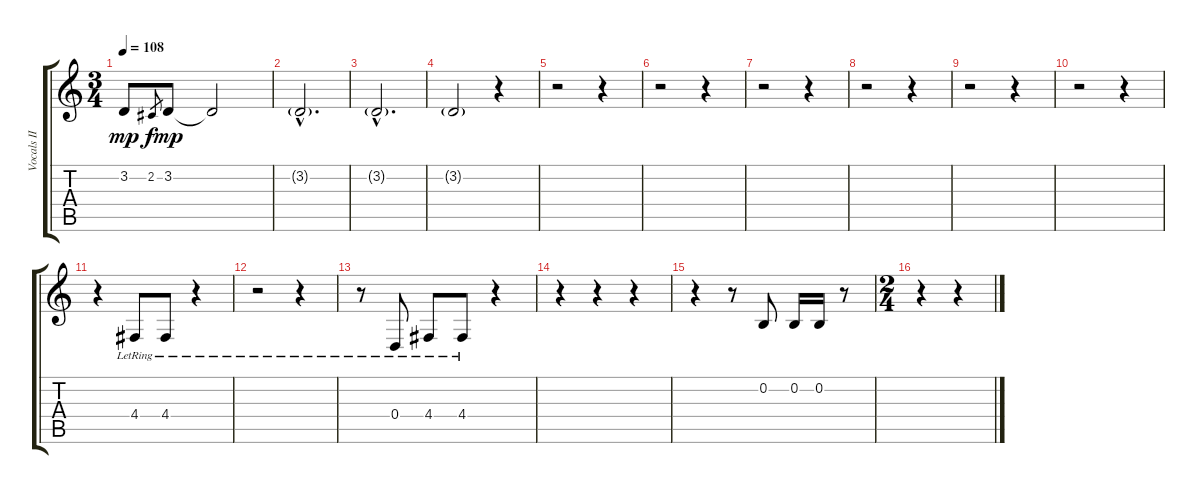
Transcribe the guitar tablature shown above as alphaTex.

\track ("Vocals II" "Vocals II") {instrument oboe}
\staff {score tabs}
\tuning (E4 B3 G3 D3 A2 E2) {hide}
\ts (3 4)
\tempo 108
\clef g2
\ks c
3.2.8{dy mp} 2.2.8{gr dy f} 3.2.8{dy mp} 3.2{t}.2 |
3.2{g hac}.2{d} |
3.2{g hac}.2{d} |
3.2{g}.2{volume 0} r.4 |
r.2{volume 16} r.4 |
r.2 r.4 |
r.2 r.4 |
r.2 r.4 |
r.2 r.4 |
r.2{volume 16} r.4 |
r.4 4.4{lr}.8 4.4{lr}.8 r.4 |
r.2 r.4 |
r.8 0.4{lr}.8 4.4{lr}.8 4.4{lr}.8 r.4 |
r.4 r.4 r.4 |
r.4 r.8 0.2.8 0.2.16 0.2.16 r.8 |
\ts (2 4)
r.4 r.4
